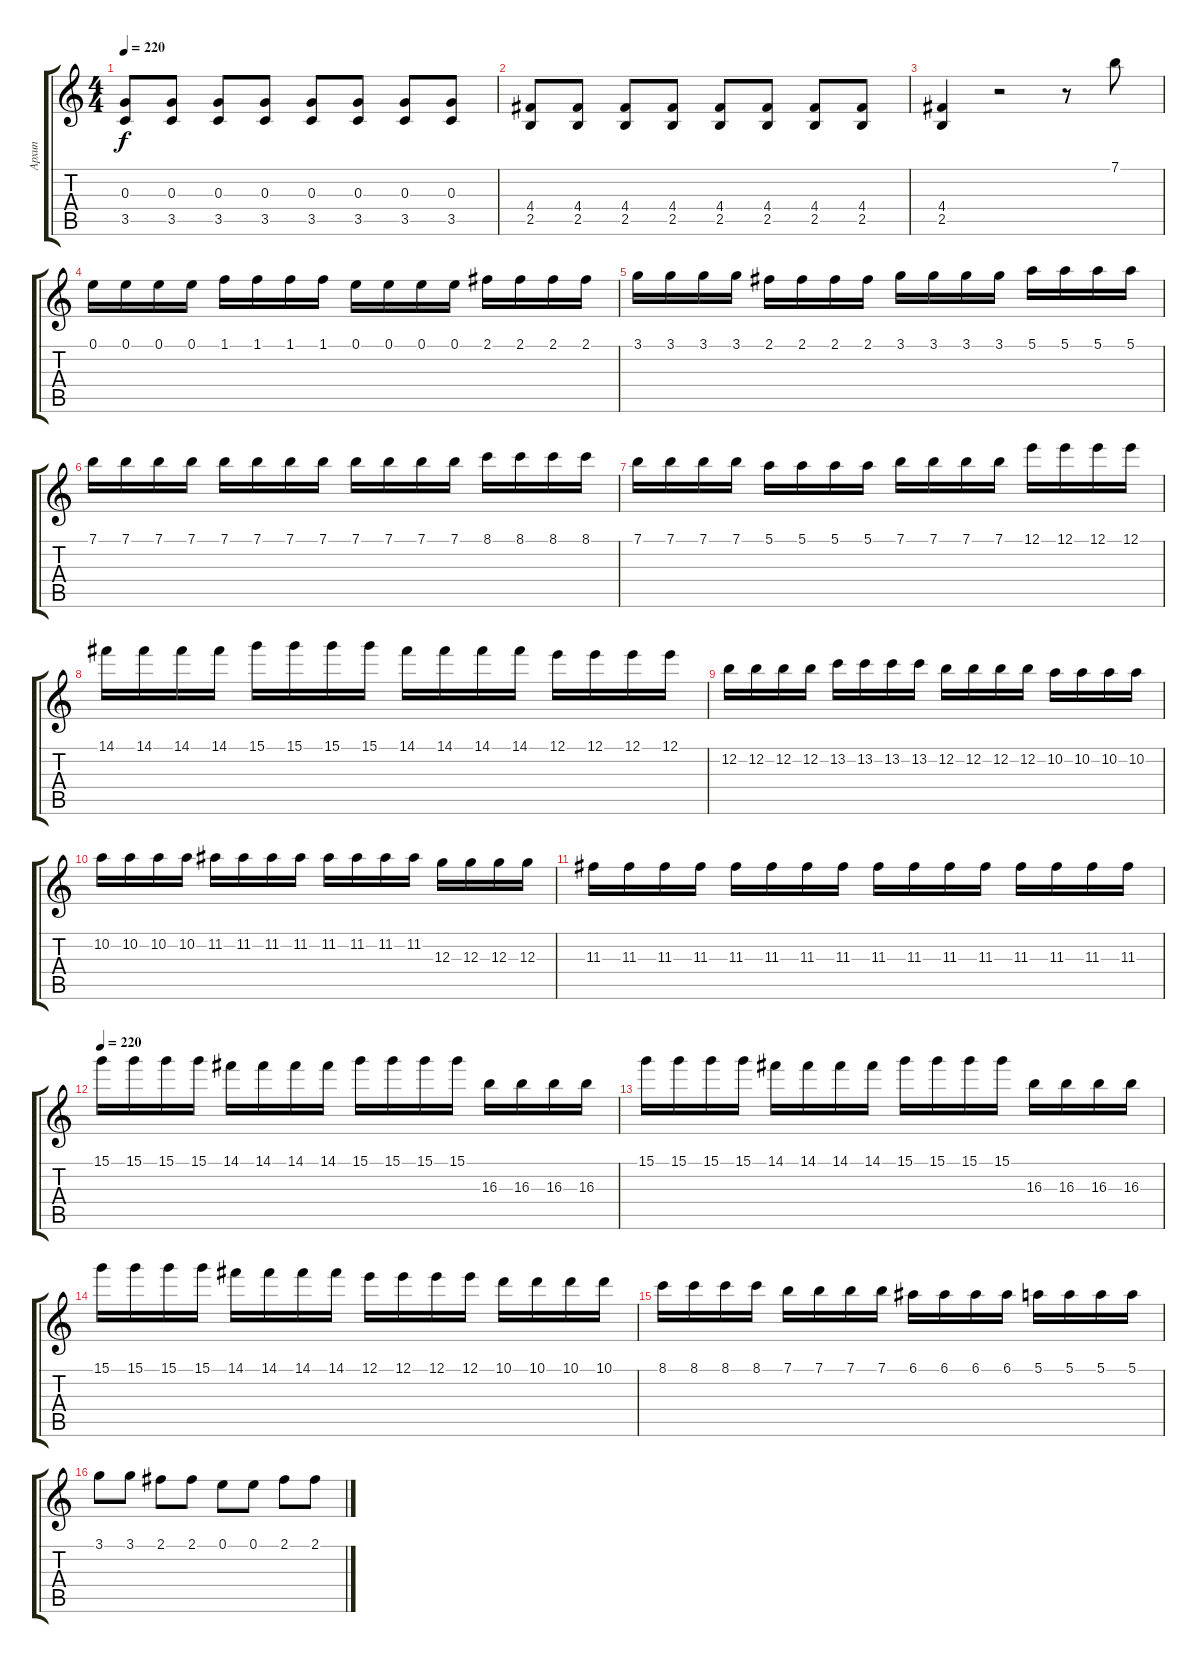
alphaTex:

\track ("Архип" "Архип") {instrument distortionguitar}
\staff {score tabs}
\tuning (E4 B3 G3 D3 A2 E2) {hide}
\ts (4 4)
\tempo 220
\clef g2
\ks c
(0.3 3.5).8{dy f} (0.3 3.5).8 (0.3 3.5).8 (0.3 3.5).8 (0.3 3.5).8 (0.3 3.5).8 (0.3 3.5).8 (0.3 3.5).8 |
(4.4 2.5).8 (4.4 2.5).8 (4.4 2.5).8 (4.4 2.5).8 (4.4 2.5).8 (4.4 2.5).8 (4.4 2.5).8 (4.4 2.5).8 |
(4.4 2.5).4 r.2 r.8 7.1.8 |
0.1.16 0.1.16 0.1.16 0.1.16 1.1.16 1.1.16 1.1.16 1.1.16 0.1.16 0.1.16 0.1.16 0.1.16 2.1.16 2.1.16 2.1.16 2.1.16 |
3.1.16 3.1.16 3.1.16 3.1.16 2.1.16 2.1.16 2.1.16 2.1.16 3.1.16 3.1.16 3.1.16 3.1.16 5.1.16 5.1.16 5.1.16 5.1.16 |
7.1.16 7.1.16 7.1.16 7.1.16 7.1.16 7.1.16 7.1.16 7.1.16 7.1.16 7.1.16 7.1.16 7.1.16 8.1.16 8.1.16 8.1.16 8.1.16 |
7.1.16 7.1.16 7.1.16 7.1.16 5.1.16 5.1.16 5.1.16 5.1.16 7.1.16 7.1.16 7.1.16 7.1.16 12.1.16 12.1.16 12.1.16 12.1.16 |
14.1.16 14.1.16 14.1.16 14.1.16 15.1.16 15.1.16 15.1.16 15.1.16 14.1.16 14.1.16 14.1.16 14.1.16 12.1.16 12.1.16 12.1.16 12.1.16 |
12.2.16 12.2.16 12.2.16 12.2.16 13.2.16 13.2.16 13.2.16 13.2.16 12.2.16 12.2.16 12.2.16 12.2.16 10.2.16 10.2.16 10.2.16 10.2.16 |
10.2.16 10.2.16 10.2.16 10.2.16 11.2.16 11.2.16 11.2.16 11.2.16 11.2.16 11.2.16 11.2.16 11.2.16 12.3.16 12.3.16 12.3.16 12.3.16 |
11.3.16 11.3.16 11.3.16 11.3.16 11.3.16 11.3.16 11.3.16 11.3.16 11.3.16 11.3.16 11.3.16 11.3.16 11.3.16 11.3.16 11.3.16 11.3.16 |
\tempo 220
15.1.16 15.1.16 15.1.16 15.1.16 14.1.16 14.1.16 14.1.16 14.1.16 15.1.16 15.1.16 15.1.16 15.1.16 16.3.16 16.3.16 16.3.16 16.3.16 |
15.1.16 15.1.16 15.1.16 15.1.16 14.1.16 14.1.16 14.1.16 14.1.16 15.1.16 15.1.16 15.1.16 15.1.16 16.3.16 16.3.16 16.3.16 16.3.16 |
15.1.16 15.1.16 15.1.16 15.1.16 14.1.16 14.1.16 14.1.16 14.1.16 12.1.16 12.1.16 12.1.16 12.1.16 10.1.16 10.1.16 10.1.16 10.1.16 |
8.1.16 8.1.16 8.1.16 8.1.16 7.1.16 7.1.16 7.1.16 7.1.16 6.1.16 6.1.16 6.1.16 6.1.16 5.1.16 5.1.16 5.1.16 5.1.16 |
3.1.8 3.1.8 2.1.8 2.1.8 0.1.8 0.1.8 2.1.8 2.1.8
